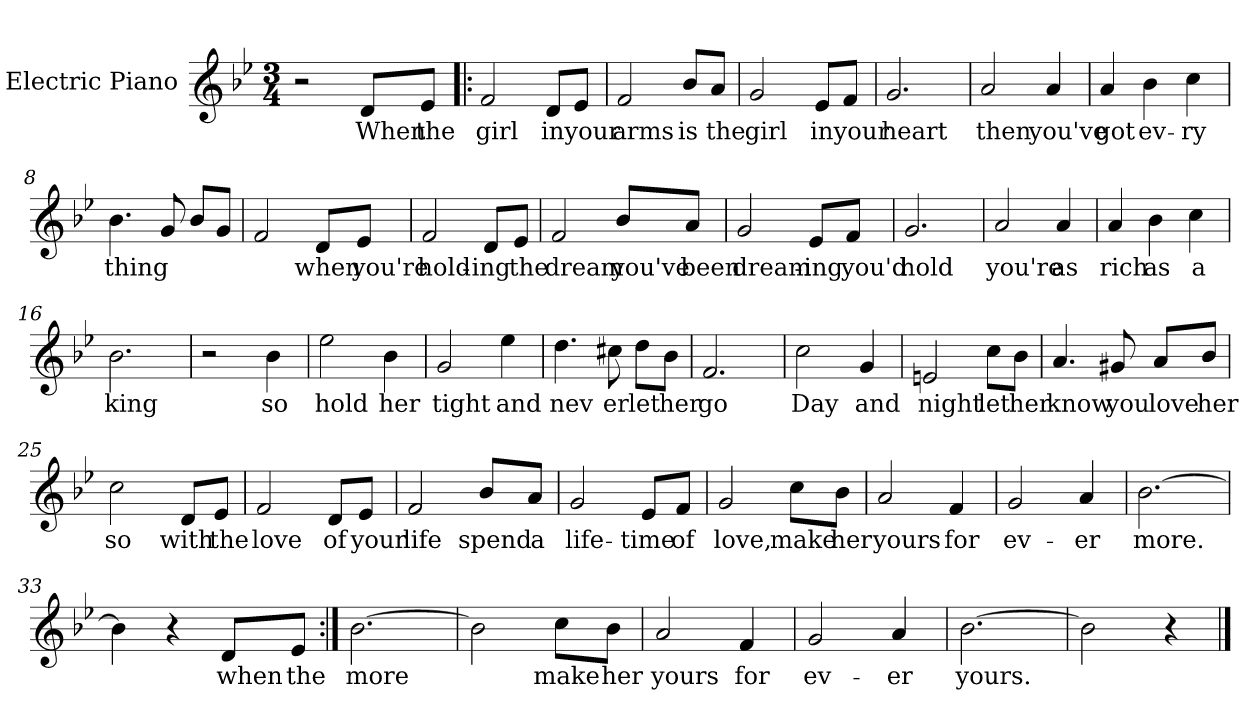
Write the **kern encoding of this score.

**kern	**text
*part1	*part1
*staff1	*staff1
*I"Electric Piano	*
*I'E.Pno	*
*clefG2	*
*k[b-e-]	*
*B-:	*
*M3/4	*
=1	=1
2r	.
8d/L	When
8e-/J	the
=2!|:	=2!|:
2f/	girl
8d/L	in
8e-/J	your
=3	=3
2f/	arms
8b-/L	is
8a/J	the
=4	=4
2g/	girl
8e-/L	in
8f/J	your
=5	=5
2.g/	heart
!!LO:LB:g=z
=6	=6
2a/	then
4a/	you've
=7	=7
4a/	got
4b-\	ev-
4cc\	-ry
=8	=8
4.b-\	thing
8g/	.
8b-/L	.
8g/J	.
=9	=9
2f/	.
8d/L	when
8e-/J	you're
=10	=10
2f/	hold-
8d/L	-ing
8e-/J	the
!!LO:LB:g=z
=11	=11
2f/	dream
8b-/L	you've
8a/J	been
=12	=12
2g/	dream-
8e-/L	-ing
8f/J	you'd
=13	=13
2.g/	hold
=14	=14
2a/	you're
4a/	as
=15	=15
4a/	rich
4b-\	as
4cc\	a
=16	=16
2.b-\	king
!!LO:LB:g=z
=17	=17
2r	.
4b-\	so
=18	=18
2ee-\	hold
4b-\	her
=19	=19
2g/	tight
4ee-\	and
=20	=20
4.dd\	nev
8cc#X\	er
8dd\L	let
8b-\J	her
=21	=21
2.f/	go
=22	=22
2cc\	Day
4g/	and
=23	=23
2en/	night
8cc\L	let
8b-\J	her
!!LO:LB:g=z
=24	=24
4.a/	know
8g#X/	you
8a/L	love
8b-/J	her
=25	=25
2cc\	so
8d/L	with
8e-/J	the
=26	=26
2f/	love
8d/L	of
8e-/J	your
=27	=27
2f/	life
8b-/L	spend
8a/J	a
=28	=28
2g/	life-
8e-/L	-time
8f/J	of
!!LO:LB:g=z
=29	=29
2g/	love,
8cc\L	make
8b-\J	her
=30	=30
2a/	yours
4f/	for
=31	=31
2g/	ev-
4a/	-er
=32	=32
[2.b-\	more.
=33	=33
4b-\]	.
4r	.
8d/L	when
8e-/J	the
=34:|!	=34:|!
[2.b-\	more
!!LO:LB:g=z
=35	=35
2b-\]	.
8cc\L	make
8b-\J	her
=36	=36
2a/	yours
4f/	for
=37	=37
2g/	ev-
4a/	-er
=38	=38
[2.b-\	yours.
=39	=39
2b-\]	.
4r	.
==	==
*-	*-
